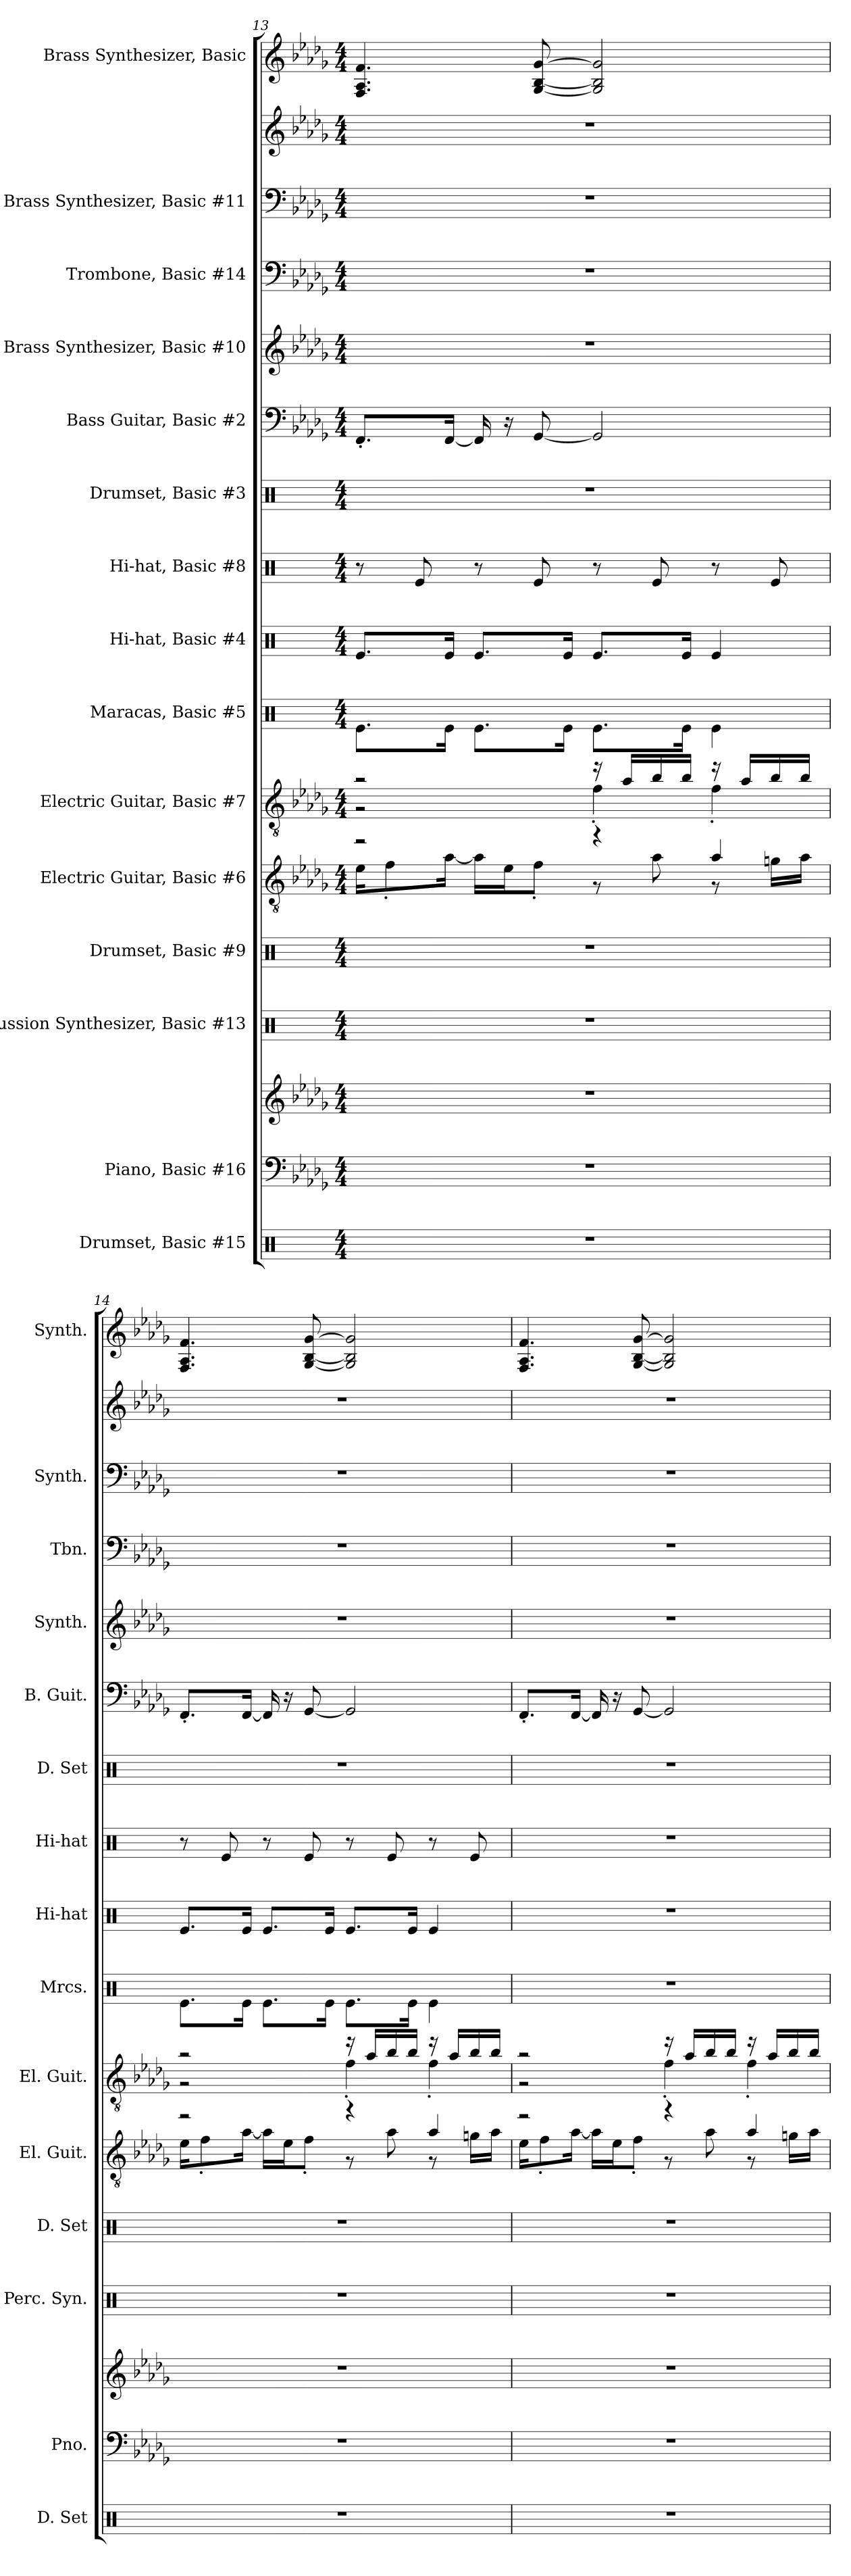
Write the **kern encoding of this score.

**kern	**kern	**kern	**kern	**kern	**kern	**kern	**kern	**kern	**kern	**kern	**kern	**kern	**kern	**kern	**kern	**kern
*part15	*part14	*part14	*part13	*part12	*part11	*part10	*part9	*part8	*part7	*part6	*part5	*part4	*part3	*part2	*part2	*part1
*staff17	*staff16	*staff15	*staff14	*staff13	*staff12	*staff11	*staff10	*staff9	*staff8	*staff7	*staff6	*staff5	*staff4	*staff3	*staff2	*staff1
*I"Drumset, Basic #15	*I"Piano, Basic #16	*	*I"Percussion Synthesizer, Basic #13	*I"Drumset, Basic #9	*I"Electric Guitar, Basic #6	*I"Electric Guitar, Basic #7	*I"Maracas, Basic #5	*I"Hi-hat, Basic #4	*I"Hi-hat, Basic #8	*I"Drumset, Basic #3	*I"Bass Guitar, Basic #2	*I"Brass Synthesizer, Basic #10	*I"Trombone, Basic #14	*I"Brass Synthesizer, Basic #11	*	*I"Brass Synthesizer, Basic
*I'D. Set	*I'Pno.	*	*I'Perc. Syn.	*I'D. Set	*I'El. Guit.	*I'El. Guit.	*I'Mrcs.	*I'Hi-hat	*I'Hi-hat	*I'D. Set	*I'B. Guit.	*I'Synth.	*I'Tbn.	*I'Synth.	*	*I'Synth.
*clefX	*clefF4	*clefG2	*clefX	*clefX	*clefGv2	*clefGv2	*clefX	*clefX	*clefX	*clefX	*clefF4	*clefG2	*clefF4	*clefF4	*clefG2	*clefG2
*	*	*	*	*	*	*	*	*	*	*	*ITrd7c12	*	*	*	*	*
*k[]	*k[b-e-a-d-g-]	*k[b-e-a-d-g-]	*k[]	*k[]	*k[b-e-a-d-g-]	*k[b-e-a-d-g-]	*k[]	*k[]	*k[]	*k[]	*k[b-e-a-d-g-]	*k[b-e-a-d-g-]	*k[b-e-a-d-g-]	*k[b-e-a-d-g-]	*k[b-e-a-d-g-]	*k[b-e-a-d-g-]
*M4/4	*M4/4	*M4/4	*M4/4	*M4/4	*M4/4	*M4/4	*M4/4	*M4/4	*M4/4	*M4/4	*M4/4	*M4/4	*M4/4	*M4/4	*M4/4	*M4/4
=13	=13	=13	=13	=13	=13	=13	=13	=13	=13	=13	=13	=13	=13	=13	=13	=13
*	*	*	*	*	*^	*^	*	*	*	*	*	*	*	*	*	*
1r	1r	1r	1r	1r	2r	16e-\KL	2r	2r	8.Re\L	8.Re/L	8r	1r	8.FFF'/L	1r	1r	1r	1r	4.F/ 4.A-/ 4.f/
.	.	.	.	.	.	8f'\	.	.	.	.	.	.	.	.	.	.	.	.
.	.	.	.	.	.	.	.	.	.	.	8Re/	.	.	.	.	.	.	.
.	.	.	.	.	.	[16a-\Jk	.	.	16Re\Jk	16Re/Jk	.	.	[16FFF/Jk	.	.	.	.	.
.	.	.	.	.	.	16a-\LL]	.	.	8.Re\L	8.Re/L	8r	.	16FFF/]	.	.	.	.	.
.	.	.	.	.	.	16e-\J	.	.	.	.	.	.	16r	.	.	.	.	.
.	.	.	.	.	.	8f'\J	.	.	.	.	8Re/	.	[8GGG-/	.	.	.	.	[8G-/ [8B-/ [8g-/
.	.	.	.	.	.	.	.	.	16Re\Jk	16Re/Jk	.	.	.	.	.	.	.	.
.	.	.	.	.	4r	8r	16r	4f'\	8.Re\L	8.Re/L	8r	.	2GGG-/]	.	.	.	.	2G-/] 2B-/] 2g-/]
.	.	.	.	.	.	.	16a-/LL	.	.	.	.	.	.	.	.	.	.	.
.	.	.	.	.	.	8a-\	16b-/	.	.	.	8Re/	.	.	.	.	.	.	.
.	.	.	.	.	.	.	16b-/JJ	.	16Re\Jk	16Re/Jk	.	.	.	.	.	.	.	.
.	.	.	.	.	4a-/	8r	16r	4f'\	4Re\	4Re/	8r	.	.	.	.	.	.	.
.	.	.	.	.	.	.	16a-/LL	.	.	.	.	.	.	.	.	.	.	.
.	.	.	.	.	.	16gn\LL	16b-/	.	.	.	8Re/	.	.	.	.	.	.	.
.	.	.	.	.	.	16a-\JJ	16b-/JJ	.	.	.	.	.	.	.	.	.	.	.
!!LO:PB:g=z
=14	=14	=14	=14	=14	=14	=14	=14	=14	=14	=14	=14	=14	=14	=14	=14	=14	=14	=14
1r	1r	1r	1r	1r	2r	16e-\KL	2r	2r	8.Re\L	8.Re/L	8r	1r	8.FFF'/L	1r	1r	1r	1r	4.F/ 4.A-/ 4.f/
.	.	.	.	.	.	8f'\	.	.	.	.	.	.	.	.	.	.	.	.
.	.	.	.	.	.	.	.	.	.	.	8Re/	.	.	.	.	.	.	.
.	.	.	.	.	.	[16a-\Jk	.	.	16Re\Jk	16Re/Jk	.	.	[16FFF/Jk	.	.	.	.	.
.	.	.	.	.	.	16a-\LL]	.	.	8.Re\L	8.Re/L	8r	.	16FFF/]	.	.	.	.	.
.	.	.	.	.	.	16e-\J	.	.	.	.	.	.	16r	.	.	.	.	.
.	.	.	.	.	.	8f'\J	.	.	.	.	8Re/	.	[8GGG-/	.	.	.	.	[8G-/ [8B-/ [8g-/
.	.	.	.	.	.	.	.	.	16Re\Jk	16Re/Jk	.	.	.	.	.	.	.	.
.	.	.	.	.	4r	8r	16r	4f'\	8.Re\L	8.Re/L	8r	.	2GGG-/]	.	.	.	.	2G-/] 2B-/] 2g-/]
.	.	.	.	.	.	.	16a-/LL	.	.	.	.	.	.	.	.	.	.	.
.	.	.	.	.	.	8a-\	16b-/	.	.	.	8Re/	.	.	.	.	.	.	.
.	.	.	.	.	.	.	16b-/JJ	.	16Re\Jk	16Re/Jk	.	.	.	.	.	.	.	.
.	.	.	.	.	4a-/	8r	16r	4f'\	4Re\	4Re/	8r	.	.	.	.	.	.	.
.	.	.	.	.	.	.	16a-/LL	.	.	.	.	.	.	.	.	.	.	.
.	.	.	.	.	.	16gn\LL	16b-/	.	.	.	8Re/	.	.	.	.	.	.	.
.	.	.	.	.	.	16a-\JJ	16b-/JJ	.	.	.	.	.	.	.	.	.	.	.
=15	=15	=15	=15	=15	=15	=15	=15	=15	=15	=15	=15	=15	=15	=15	=15	=15	=15	=15
1r	1r	1r	1r	1r	2r	16e-\KL	2r	2r	1r	1r	1r	1r	8.FFF'/L	1r	1r	1r	1r	4.F/ 4.A-/ 4.f/
.	.	.	.	.	.	8f'\	.	.	.	.	.	.	.	.	.	.	.	.
.	.	.	.	.	.	[16a-\Jk	.	.	.	.	.	.	[16FFF/Jk	.	.	.	.	.
.	.	.	.	.	.	16a-\LL]	.	.	.	.	.	.	16FFF/]	.	.	.	.	.
.	.	.	.	.	.	16e-\J	.	.	.	.	.	.	16r	.	.	.	.	.
.	.	.	.	.	.	8f'\J	.	.	.	.	.	.	[8GGG-/	.	.	.	.	[8G-/ [8B-/ [8g-/
.	.	.	.	.	4r	8r	16r	4f'\	.	.	.	.	2GGG-/]	.	.	.	.	2G-/] 2B-/] 2g-/]
.	.	.	.	.	.	.	16a-/LL	.	.	.	.	.	.	.	.	.	.	.
.	.	.	.	.	.	8a-\	16b-/	.	.	.	.	.	.	.	.	.	.	.
.	.	.	.	.	.	.	16b-/JJ	.	.	.	.	.	.	.	.	.	.	.
.	.	.	.	.	4a-/	8r	16r	4f'\	.	.	.	.	.	.	.	.	.	.
.	.	.	.	.	.	.	16a-/LL	.	.	.	.	.	.	.	.	.	.	.
.	.	.	.	.	.	16gn\LL	16b-/	.	.	.	.	.	.	.	.	.	.	.
.	.	.	.	.	.	16a-\JJ	16b-/JJ	.	.	.	.	.	.	.	.	.	.	.
*	*	*	*	*	*v	*v	*	*	*	*	*	*	*	*	*	*	*	*
*	*	*	*	*	*	*v	*v	*	*	*	*	*	*	*	*	*	*
=	=	=	=	=	=	=	=	=	=	=	=	=	=	=	=	=
*-	*-	*-	*-	*-	*-	*-	*-	*-	*-	*-	*-	*-	*-	*-	*-	*-
